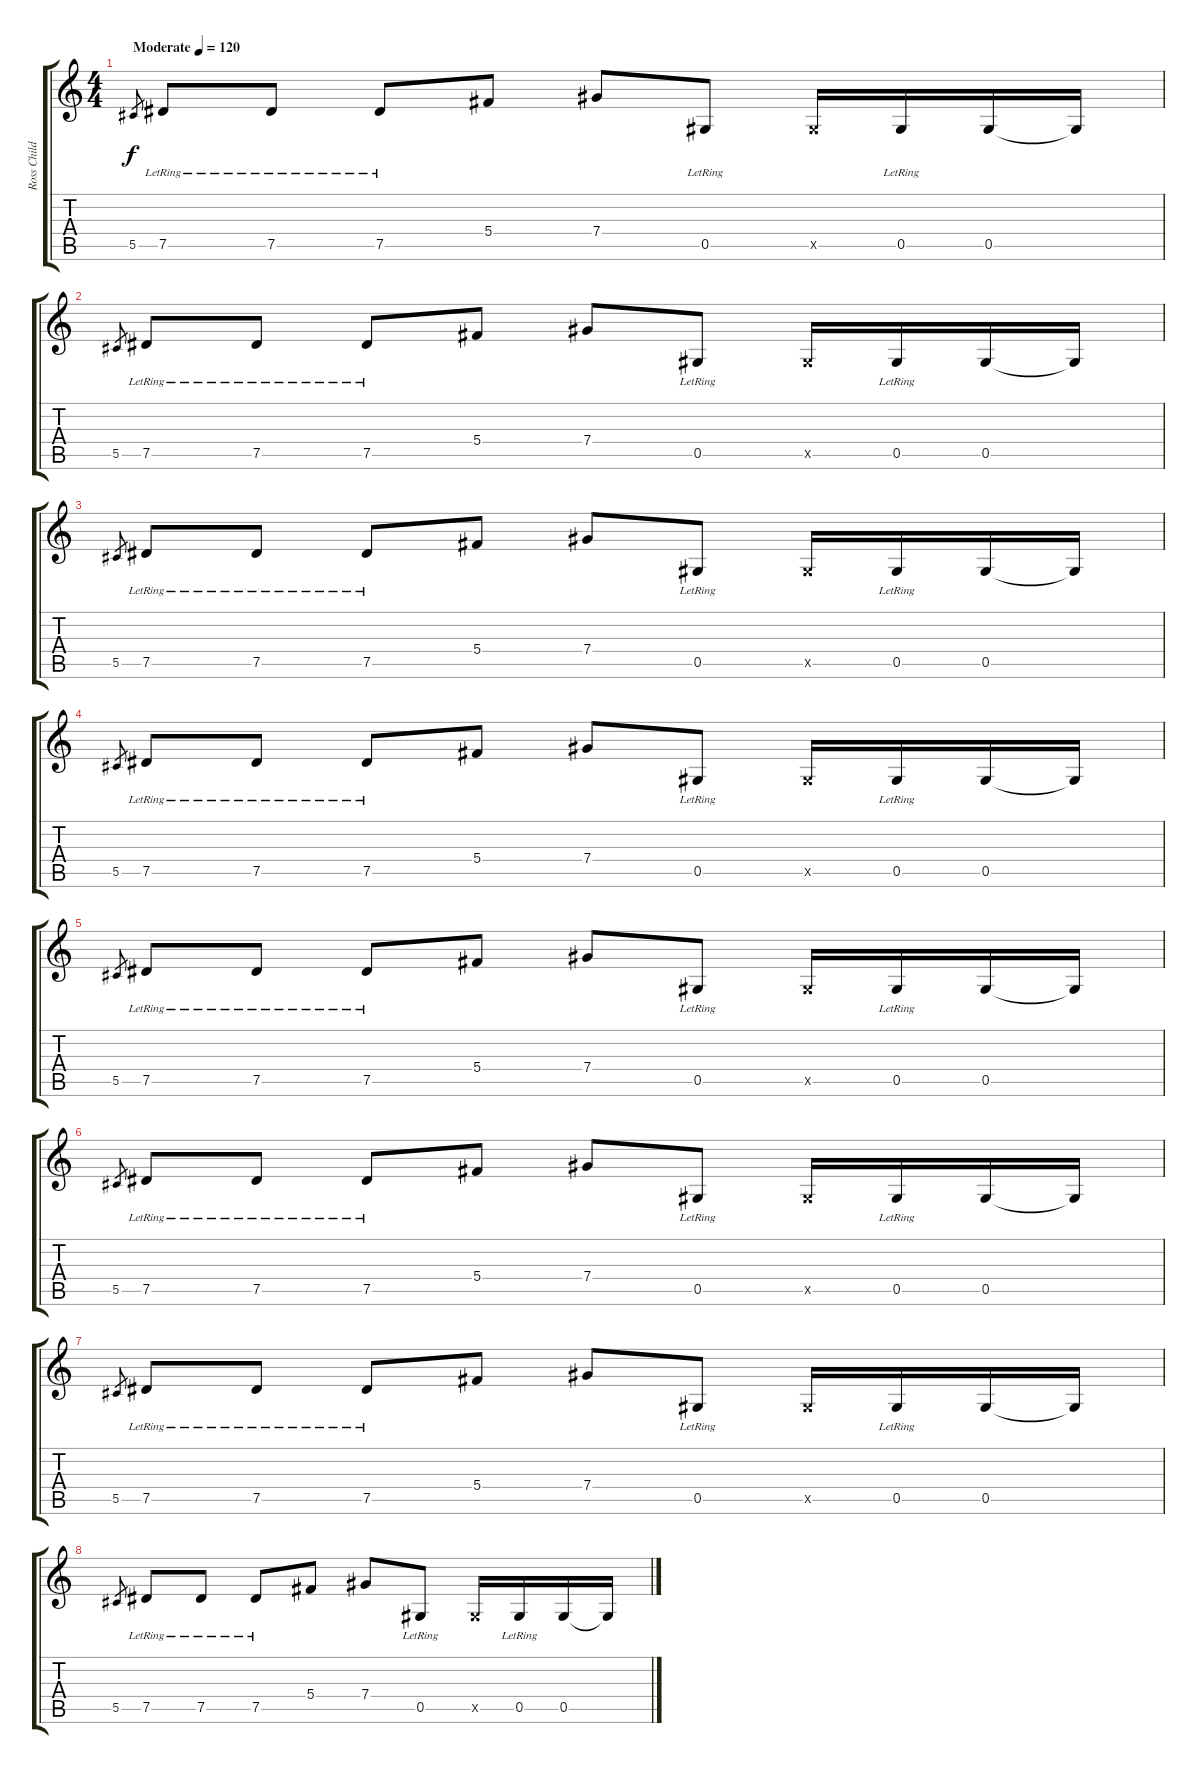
\track ("Ross Childress" "Ross Child") {instrument acousticguitarsteel}
\staff {score tabs}
\tuning (Eb4 Bb3 Gb3 Db3 Ab2 Eb2) {hide}
\ts (4 4)
\tempo (120 "Moderate")
\clef g2
\ks c
5.5.8{gr dy f instrument acousticguitarsteel} 7.5{lr}.8 7.5{lr}.8 7.5{lr}.8 5.4.8 7.4.8 0.5{lr}.8 0.5{x}.16 0.5{lr}.16 0.5.16 0.5{t}.16 |
5.5.8{gr} 7.5{lr}.8 7.5{lr}.8 7.5{lr}.8 5.4.8 7.4.8 0.5{lr}.8 0.5{x}.16 0.5{lr}.16 0.5.16 0.5{t}.16 |
5.5.8{gr} 7.5{lr}.8 7.5{lr}.8 7.5{lr}.8 5.4.8 7.4.8 0.5{lr}.8 0.5{x}.16 0.5{lr}.16 0.5.16 0.5{t}.16 |
5.5.8{gr} 7.5{lr}.8 7.5{lr}.8 7.5{lr}.8 5.4.8 7.4.8 0.5{lr}.8 0.5{x}.16 0.5{lr}.16 0.5.16 0.5{t}.16 |
5.5.8{gr} 7.5{lr}.8 7.5{lr}.8 7.5{lr}.8 5.4.8 7.4.8 0.5{lr}.8 0.5{x}.16 0.5{lr}.16 0.5.16 0.5{t}.16 |
5.5.8{gr} 7.5{lr}.8 7.5{lr}.8 7.5{lr}.8 5.4.8 7.4.8 0.5{lr}.8 0.5{x}.16 0.5{lr}.16 0.5.16 0.5{t}.16 |
5.5.8{gr} 7.5{lr}.8 7.5{lr}.8 7.5{lr}.8 5.4.8 7.4.8 0.5{lr}.8 0.5{x}.16 0.5{lr}.16 0.5.16 0.5{t}.16 |
5.5.8{gr} 7.5{lr}.8 7.5{lr}.8 7.5{lr}.8 5.4.8 7.4.8 0.5{lr}.8 0.5{x}.16 0.5{lr}.16 0.5.16 0.5{t}.16
